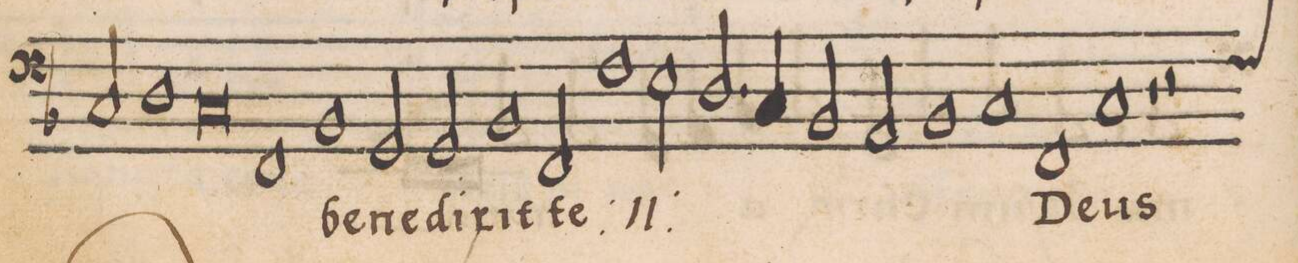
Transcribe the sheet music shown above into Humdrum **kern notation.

**kern	**text
*I"BASSVS	*
*clefF4	*
*k[b-]	*
*met(C)	*
*M2/1	*
2C/	-ter-
=20-	=20-
1D	-e-
0C	.
=21-	=21-
1FF	-a
*	*Xij
=22-	=22-
1BB-	be-
2GG/	-ne-
2GG/	-di-
=23-	=23-
1BB-	-xit
2FF/	te
*	*ij
1F\	be-
=24-	=24-
2E\	-ne-
2.D/	-di-
4C/	.
=25-	=25-
2BB-/	.
2AA/	.
1BB-	-xit
=26-	=26-
1C	te
*	*Xij
1FF	De-
=27-	=27-
*custos:F	*
1C	-us
1r	.
=28-	=28-
2r	.
*-	*-
